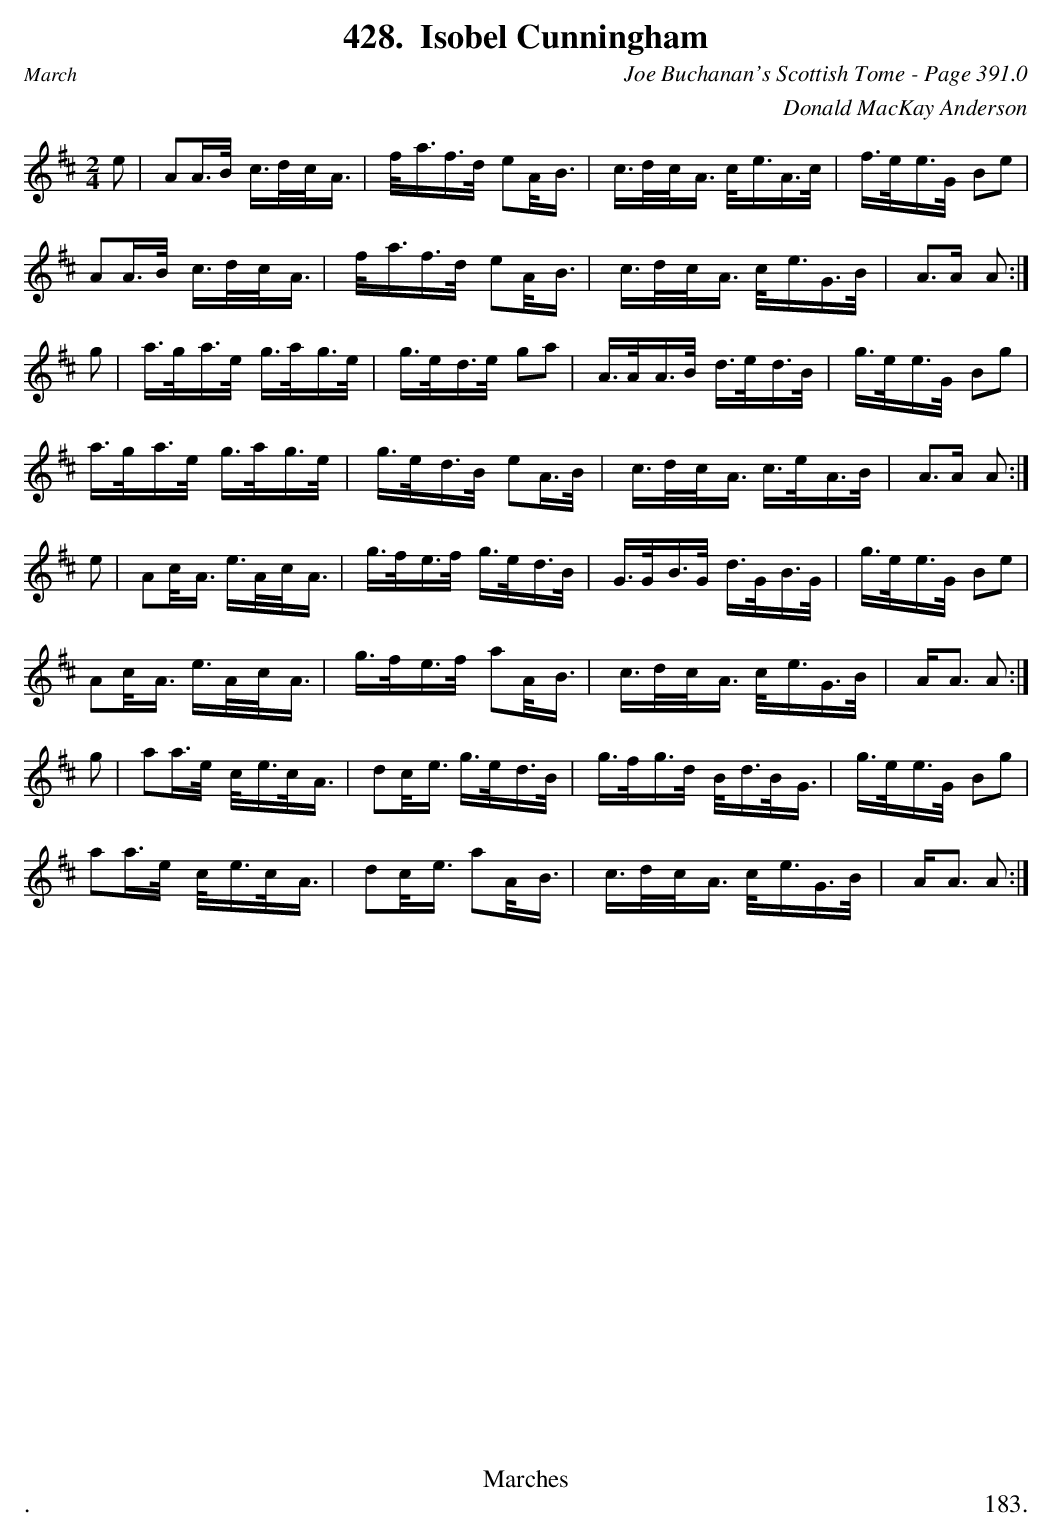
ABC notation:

X:1
T:Isobel Cunningham
C:Joe Buchanan's Scottish Tome - Page 391.0
C:Donald MacKay Anderson
L:1/8
M:2/4
K:D
e | AA/>B/ c/>d/c/<A/ | f/<a/f/>d/ eA/<B/ | c/>d/c/<A/ c/<e/A/>c/ | f/>e/e/>G/ Be |
AA/>B/ c/>d/c/<A/ | f/<a/f/>d/ eA/<B/ | c/>d/c/<A/ c/<e/G/>B/ | A>A A :|
g | a/>g/a/>e/ g/>a/g/>e/ | g/>e/d/>e/ ga | A/>A/A/>B/ d/>e/d/>B/  | g/>e/e/>G/ Bg |
a/>g/a/>e/ g/>a/g/>e/ | g/>e/d/>B/ eA/>B/ | c/>d/c/<A/ c/>e/A/>B/ | A>A A :|
e | Ac/<A/ e/>A/c/<A/  | g/>f/e/>f/ g/>e/d/>B/ | G/>G/B/>G/ d/>G/B/>G/ | g/>e/e/>G/ Be |
Ac/<A/ e/>A/c/<A/ | g/>f/e/>f/ aA/<B/ | c/>d/c/<A/ c/<e/G/>B/ | A<A  A :|
g | aa/>e/ c/<e/c/<A/ | dc/<e/ g/>e/d/>B/ | g/>f/g/>d/ B/<d/B/<G/ | g/>e/e/>G/ Bg |
aa/>e/ c/<e/c/<A/ | dc/<e/ aA/<B/ | c/>d/c/<A/ c/<e/G/>B/ | A<A A :|
